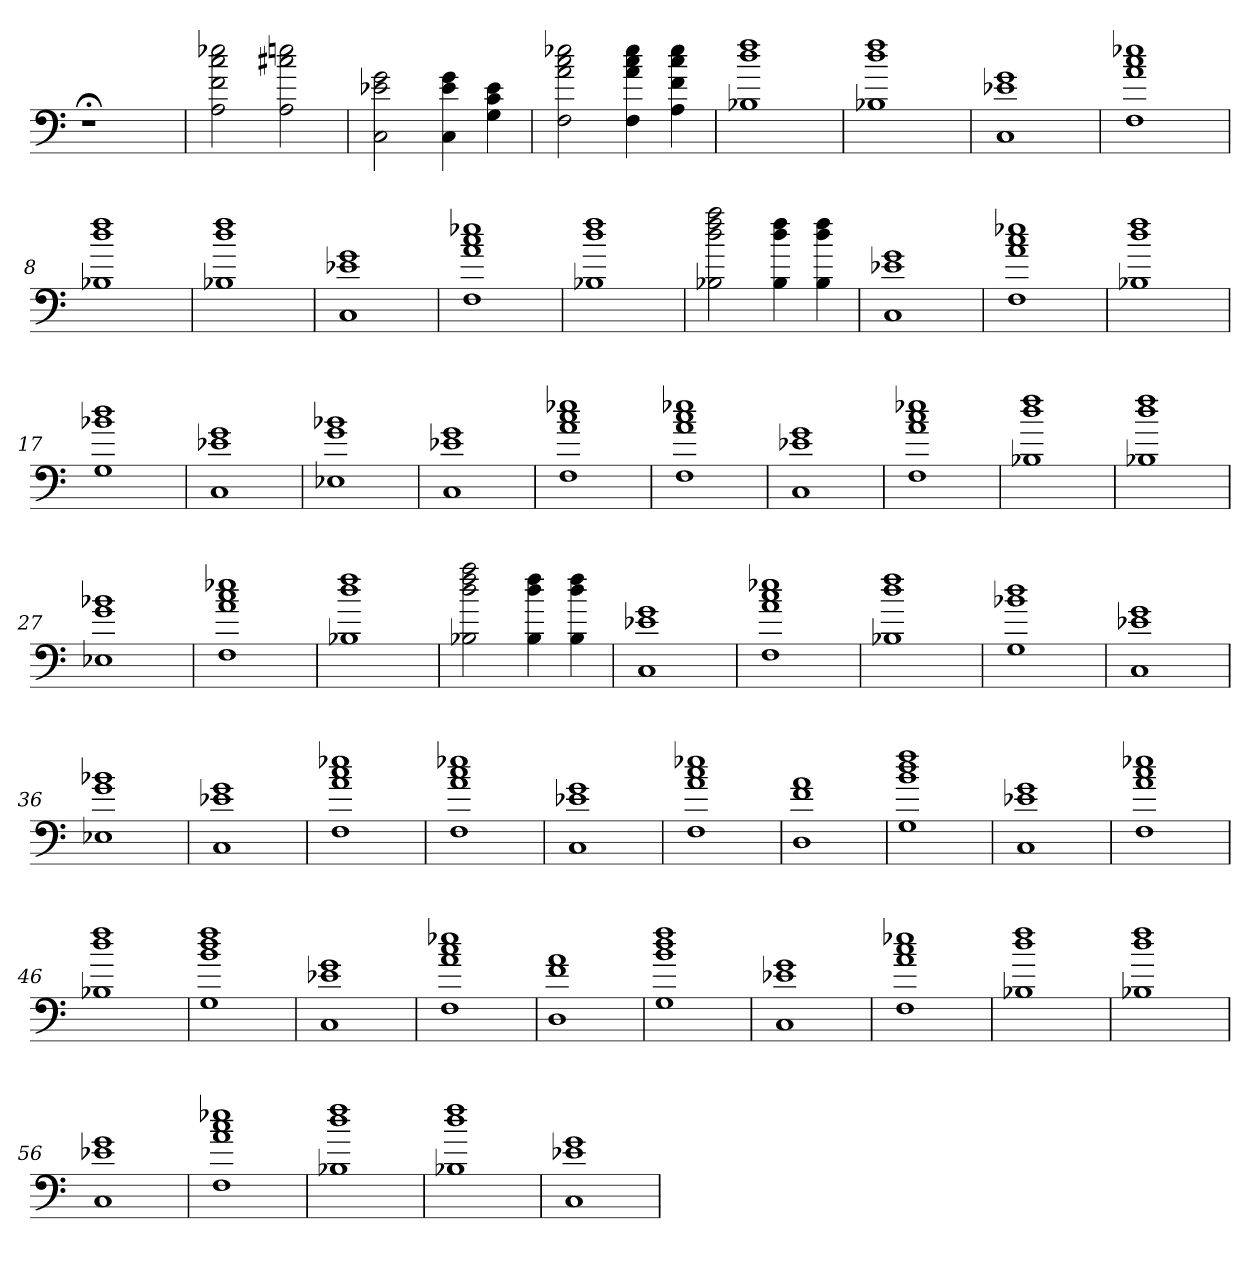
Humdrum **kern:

**kern
*part1
*staff1
=
1r;<
=1
2A 2f 2cc 2ee-X
2A 2cc#X 2een
=2
2C 2e-X 2g
4C 4e- 4g
4G 4c 4e-
=3
2F 2a 2cc 2ee-X
4F 4a 4cc 4ee-
4A 4f 4cc 4ee-
=4
1B-X 1dd 1ff
=5
1B-X 1dd 1ff
=6
1C 1e-X 1g
=7
1F 1a 1cc 1ee-X
=8
1B-X 1dd 1ff
=9
1B-X 1dd 1ff
=10
1C 1e-X 1g
=11
1F 1a 1cc 1ee-X
=12
1B-X 1dd 1ff
=13
2B-X 2dd 2ff 2aa
4B- 4dd 4ff
4B- 4dd 4ff
=14
1C 1e-X 1g
=15
1F 1a 1cc 1ee-X
=16
1B-X 1dd 1ff
=17
1G 1b-X 1dd
=18
1C 1e-X 1g
=19
1E-X 1g 1b-X
=20
1C 1e-X 1g
=21
1F 1a 1cc 1ee-X
=22
1F 1a 1cc 1ee-X
=23
1C 1e-X 1g
=24
1F 1a 1cc 1ee-X
=25
1B-X 1dd 1ff
=26
1B-X 1dd 1ff
=27
1E-X 1g 1b-X
=28
1F 1a 1cc 1ee-X
=29
1B-X 1dd 1ff
=30
2B-X 2dd 2ff 2aa
4B- 4dd 4ff
4B- 4dd 4ff
=31
1C 1e-X 1g
=32
1F 1a 1cc 1ee-X
=33
1B-X 1dd 1ff
=34
1G 1b-X 1dd
=35
1C 1e-X 1g
=36
1E-X 1g 1b-X
=37
1C 1e-X 1g
=38
1F 1a 1cc 1ee-X
=39
1F 1a 1cc 1ee-X
=40
1C 1e-X 1g
=41
1F 1a 1cc 1ee-X
=42
1D 1f 1a
=43
1G 1b 1dd 1ff
=44
1C 1e-X 1g
=45
1F 1a 1cc 1ee-X
=46
1B-X 1dd 1ff
=47
1G 1b 1dd 1ff
=48
1C 1e-X 1g
=49
1F 1a 1cc 1ee-X
=50
1D 1f 1a
=51
1G 1b 1dd 1ff
=52
1C 1e-X 1g
=53
1F 1a 1cc 1ee-X
=54
1B-X 1dd 1ff
=55
1B-X 1dd 1ff
=56
1C 1e-X 1g
=57
1F 1a 1cc 1ee-X
=58
1B-X 1dd 1ff
=59
1B-X 1dd 1ff
=60
1C 1e-X 1g
=
*-
